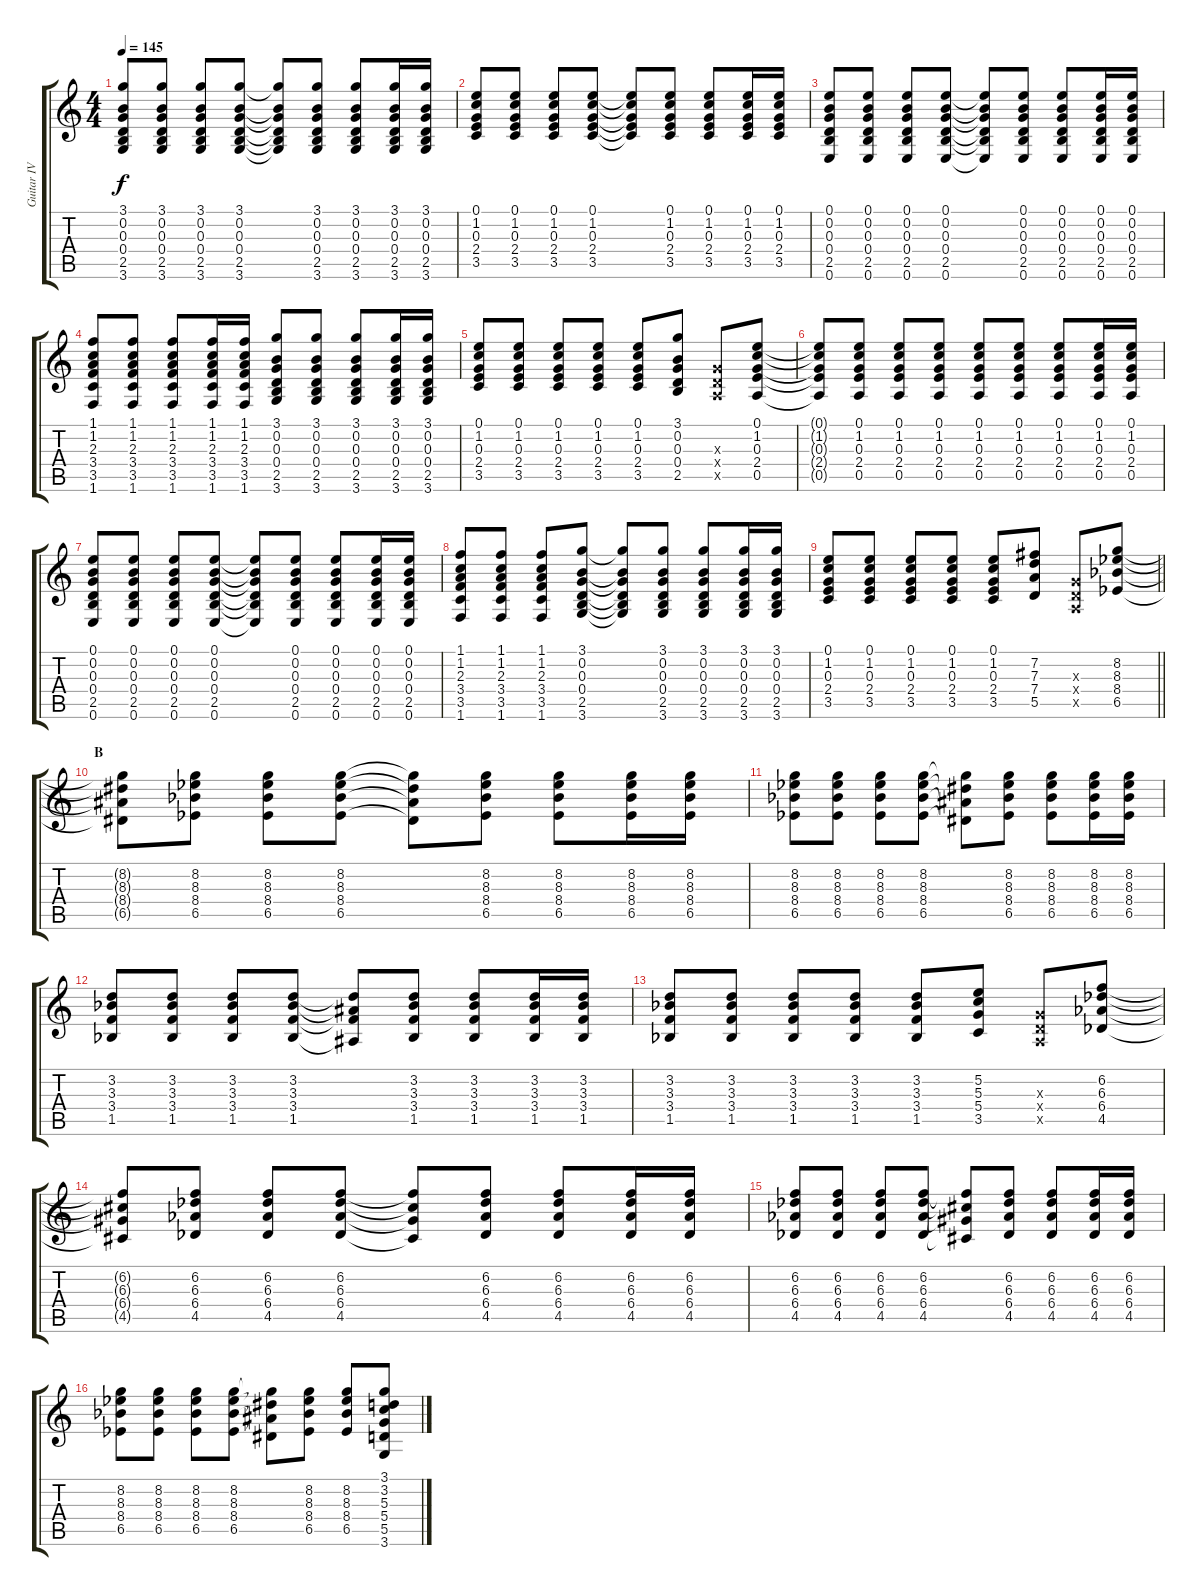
\track ("Guitar IV (Hirasawa Yui)" "Guitar IV ") {instrument acousticguitarsteel}
\staff {score tabs}
\tuning (E4 B3 G3 D3 A2 E2) {hide}
\ts (4 4)
\tempo 145
\clef g2
\ks c
(3.1 0.2 0.3 0.4 2.5 3.6).8{dy f} (3.1 0.2 0.3 0.4 2.5 3.6).8 (3.1 0.2 0.3 0.4 2.5 3.6).8 (3.1 0.2 0.3 0.4 2.5 3.6).8 (3.1{t} 0.2{t} 0.3{t} 0.4{t} 2.5{t} 3.6{t}).8 (3.1 0.2 0.3 0.4 2.5 3.6).8 (3.1 0.2 0.3 0.4 2.5 3.6).8 (3.1 0.2 0.3 0.4 2.5 3.6).16 (3.1 0.2 0.3 0.4 2.5 3.6).16 |
(0.1 1.2 0.3 2.4 3.5).8 (0.1 1.2 0.3 2.4 3.5).8 (0.1 1.2 0.3 2.4 3.5).8 (0.1 1.2 0.3 2.4 3.5).8 (0.1{t} 1.2{t} 0.3{t} 2.4{t} 3.5{t}).8 (0.1 1.2 0.3 2.4 3.5).8 (0.1 1.2 0.3 2.4 3.5).8 (0.1 1.2 0.3 2.4 3.5).16 (0.1 1.2 0.3 2.4 3.5).16 |
(0.1 0.2 0.3 0.4 2.5 0.6).8 (0.1 0.2 0.3 0.4 2.5 0.6).8 (0.1 0.2 0.3 0.4 2.5 0.6).8 (0.1 0.2 0.3 0.4 2.5 0.6).8 (0.1{t} 0.2{t} 0.3{t} 0.4{t} 2.5{t} 0.6{t}).8 (0.1 0.2 0.3 0.4 2.5 0.6).8 (0.1 0.2 0.3 0.4 2.5 0.6).8 (0.1 0.2 0.3 0.4 2.5 0.6).16 (0.1 0.2 0.3 0.4 2.5 0.6).16 |
(1.1 1.2 2.3 3.4 3.5 1.6).8 (1.1 1.2 2.3 3.4 3.5 1.6).8 (1.1 1.2 2.3 3.4 3.5 1.6).8 (1.1 1.2 2.3 3.4 3.5 1.6).16 (1.1 1.2 2.3 3.4 3.5 1.6).16 (3.1 0.2 0.3 0.4 2.5 3.6).8 (3.1 0.2 0.3 0.4 2.5 3.6).8 (3.1 0.2 0.3 0.4 2.5 3.6).8 (3.1 0.2 0.3 0.4 2.5 3.6).16 (3.1 0.2 0.3 0.4 2.5 3.6).16 |
(0.1 1.2 0.3 2.4 3.5).8 (0.1 1.2 0.3 2.4 3.5).8 (0.1 1.2 0.3 2.4 3.5).8 (0.1 1.2 0.3 2.4 3.5).8 (0.1 1.2 0.3 2.4 3.5).8 (3.1 0.2 0.3 0.4 2.5).8 (0.3{x} 0.4{x} 0.5{x}).8 (0.1 1.2 0.3 2.4 0.5).8 |
(0.1{t} 1.2{t} 0.3{t} 2.4{t} 0.5{t}).8 (0.1 1.2 0.3 2.4 0.5).8 (0.1 1.2 0.3 2.4 0.5).8 (0.1 1.2 0.3 2.4 0.5).8 (0.1 1.2 0.3 2.4 0.5).8 (0.1 1.2 0.3 2.4 0.5).8 (0.1 1.2 0.3 2.4 0.5).8 (0.1 1.2 0.3 2.4 0.5).16 (0.1 1.2 0.3 2.4 0.5).16 |
(0.1 0.2 0.3 0.4 2.5 0.6).8 (0.1 0.2 0.3 0.4 2.5 0.6).8 (0.1 0.2 0.3 0.4 2.5 0.6).8 (0.1 0.2 0.3 0.4 2.5 0.6).8 (0.1{t} 0.2{t} 0.3{t} 0.4{t} 2.5{t} 0.6{t}).8 (0.1 0.2 0.3 0.4 2.5 0.6).8 (0.1 0.2 0.3 0.4 2.5 0.6).8 (0.1 0.2 0.3 0.4 2.5 0.6).16 (0.1 0.2 0.3 0.4 2.5 0.6).16 |
(1.1 1.2 2.3 3.4 3.5 1.6).8 (1.1 1.2 2.3 3.4 3.5 1.6).8 (1.1 1.2 2.3 3.4 3.5 1.6).8 (3.1 0.2 0.3 0.4 2.5 3.6).8 (3.1{t} 0.2{t} 0.3{t} 0.4{t} 2.5{t} 3.6{t}).8 (3.1 0.2 0.3 0.4 2.5 3.6).8 (3.1 0.2 0.3 0.4 2.5 3.6).8 (3.1 0.2 0.3 0.4 2.5 3.6).16 (3.1 0.2 0.3 0.4 2.5 3.6).16 |
\barLineRight lightlight
(0.1 1.2 0.3 2.4 3.5).8 (0.1 1.2 0.3 2.4 3.5).8 (0.1 1.2 0.3 2.4 3.5).8 (0.1 1.2 0.3 2.4 3.5).8 (0.1 1.2 0.3 2.4 3.5).8 (7.2 7.3 7.4 5.5).8 (0.3{x} 0.4{x} 0.5{x}).8 (8.2 8.3{acc b} 8.4{acc b} 6.5{acc b}).8 |
\section ("" "B")
(8.2{t} 8.3{t} 8.4{t} 6.5{t}).8 (8.2 8.3{acc b} 8.4{acc b} 6.5{acc b}).8 (8.2 8.3{acc b} 8.4{acc b} 6.5{acc b}).8 (8.2 8.3{acc b} 8.4{acc b} 6.5{acc b}).8 (8.2{t} 8.3{t} 8.4{t} 6.5{t}).8 (8.2 8.3{acc b} 8.4{acc b} 6.5{acc b}).8 (8.2 8.3{acc b} 8.4{acc b} 6.5{acc b}).8 (8.2 8.3{acc b} 8.4{acc b} 6.5{acc b}).16 (8.2 8.3{acc b} 8.4{acc b} 6.5{acc b}).16 |
(8.2 8.3{acc b} 8.4{acc b} 6.5{acc b}).8 (8.2 8.3{acc b} 8.4{acc b} 6.5{acc b}).8 (8.2 8.3{acc b} 8.4{acc b} 6.5{acc b}).8 (8.2 8.3{acc b} 8.4{acc b} 6.5{acc b}).8 (8.2{t} 8.3{t} 8.4{t} 6.5{t}).8 (8.2 8.3{acc b} 8.4{acc b} 6.5{acc b}).8 (8.2 8.3{acc b} 8.4{acc b} 6.5{acc b}).8 (8.2 8.3{acc b} 8.4{acc b} 6.5{acc b}).16 (8.2 8.3{acc b} 8.4{acc b} 6.5{acc b}).16 |
(3.2 3.3{acc b} 3.4 1.5{acc b}).8 (3.2 3.3{acc b} 3.4 1.5{acc b}).8 (3.2 3.3{acc b} 3.4 1.5{acc b}).8 (3.2 3.3{acc b} 3.4 1.5{acc b}).8 (3.2{t} 3.3{t} 3.4{t} 1.5{t}).8 (3.2 3.3{acc b} 3.4 1.5{acc b}).8 (3.2 3.3{acc b} 3.4 1.5{acc b}).8 (3.2 3.3{acc b} 3.4 1.5{acc b}).16 (3.2 3.3{acc b} 3.4 1.5{acc b}).16 |
(3.2 3.3{acc b} 3.4 1.5{acc b}).8 (3.2 3.3{acc b} 3.4 1.5{acc b}).8 (3.2 3.3{acc b} 3.4 1.5{acc b}).8 (3.2 3.3{acc b} 3.4 1.5{acc b}).8 (3.2 3.3{acc b} 3.4 1.5{acc b}).8 (5.2 5.3 5.4 3.5).8 (0.3{x} 0.4{x} 0.5{x}).8 (6.2 6.3{acc b} 6.4{acc b} 4.5{acc b}).8 |
(6.2{t} 6.3{t} 6.4{t} 4.5{t}).8 (6.2 6.3{acc b} 6.4{acc b} 4.5{acc b}).8 (6.2 6.3{acc b} 6.4{acc b} 4.5{acc b}).8 (6.2 6.3{acc b} 6.4{acc b} 4.5{acc b}).8 (6.2{t} 6.3{t} 6.4{t} 4.5{t}).8 (6.2 6.3{acc b} 6.4{acc b} 4.5{acc b}).8 (6.2 6.3{acc b} 6.4{acc b} 4.5{acc b}).8 (6.2 6.3{acc b} 6.4{acc b} 4.5{acc b}).16 (6.2 6.3{acc b} 6.4{acc b} 4.5{acc b}).16 |
(6.2 6.3{acc b} 6.4{acc b} 4.5{acc b}).8 (6.2 6.3{acc b} 6.4{acc b} 4.5{acc b}).8 (6.2 6.3{acc b} 6.4{acc b} 4.5{acc b}).8 (6.2 6.3{acc b} 6.4{acc b} 4.5{acc b}).8 (6.2{t} 6.3{t} 6.4{t} 4.5{t}).8 (6.2 6.3{acc b} 6.4{acc b} 4.5{acc b}).8 (6.2 6.3{acc b} 6.4{acc b} 4.5{acc b}).8 (6.2 6.3{acc b} 6.4{acc b} 4.5{acc b}).16 (6.2 6.3{acc b} 6.4{acc b} 4.5{acc b}).16 |
(8.2 8.3{acc b} 8.4{acc b} 6.5{acc b}).8 (8.2 8.3{acc b} 8.4{acc b} 6.5{acc b}).8 (8.2 8.3{acc b} 8.4{acc b} 6.5{acc b}).8 (8.2 8.3{acc b} 8.4{acc b} 6.5{acc b}).8 (8.2{t} 8.3{t} 8.4{t} 6.5{t}).8 (8.2 8.3{acc b} 8.4{acc b} 6.5{acc b}).8 (8.2 8.3{acc b} 8.4{acc b} 6.5{acc b}).8 (3.1 3.2 5.3 5.4 5.5 3.6).8
